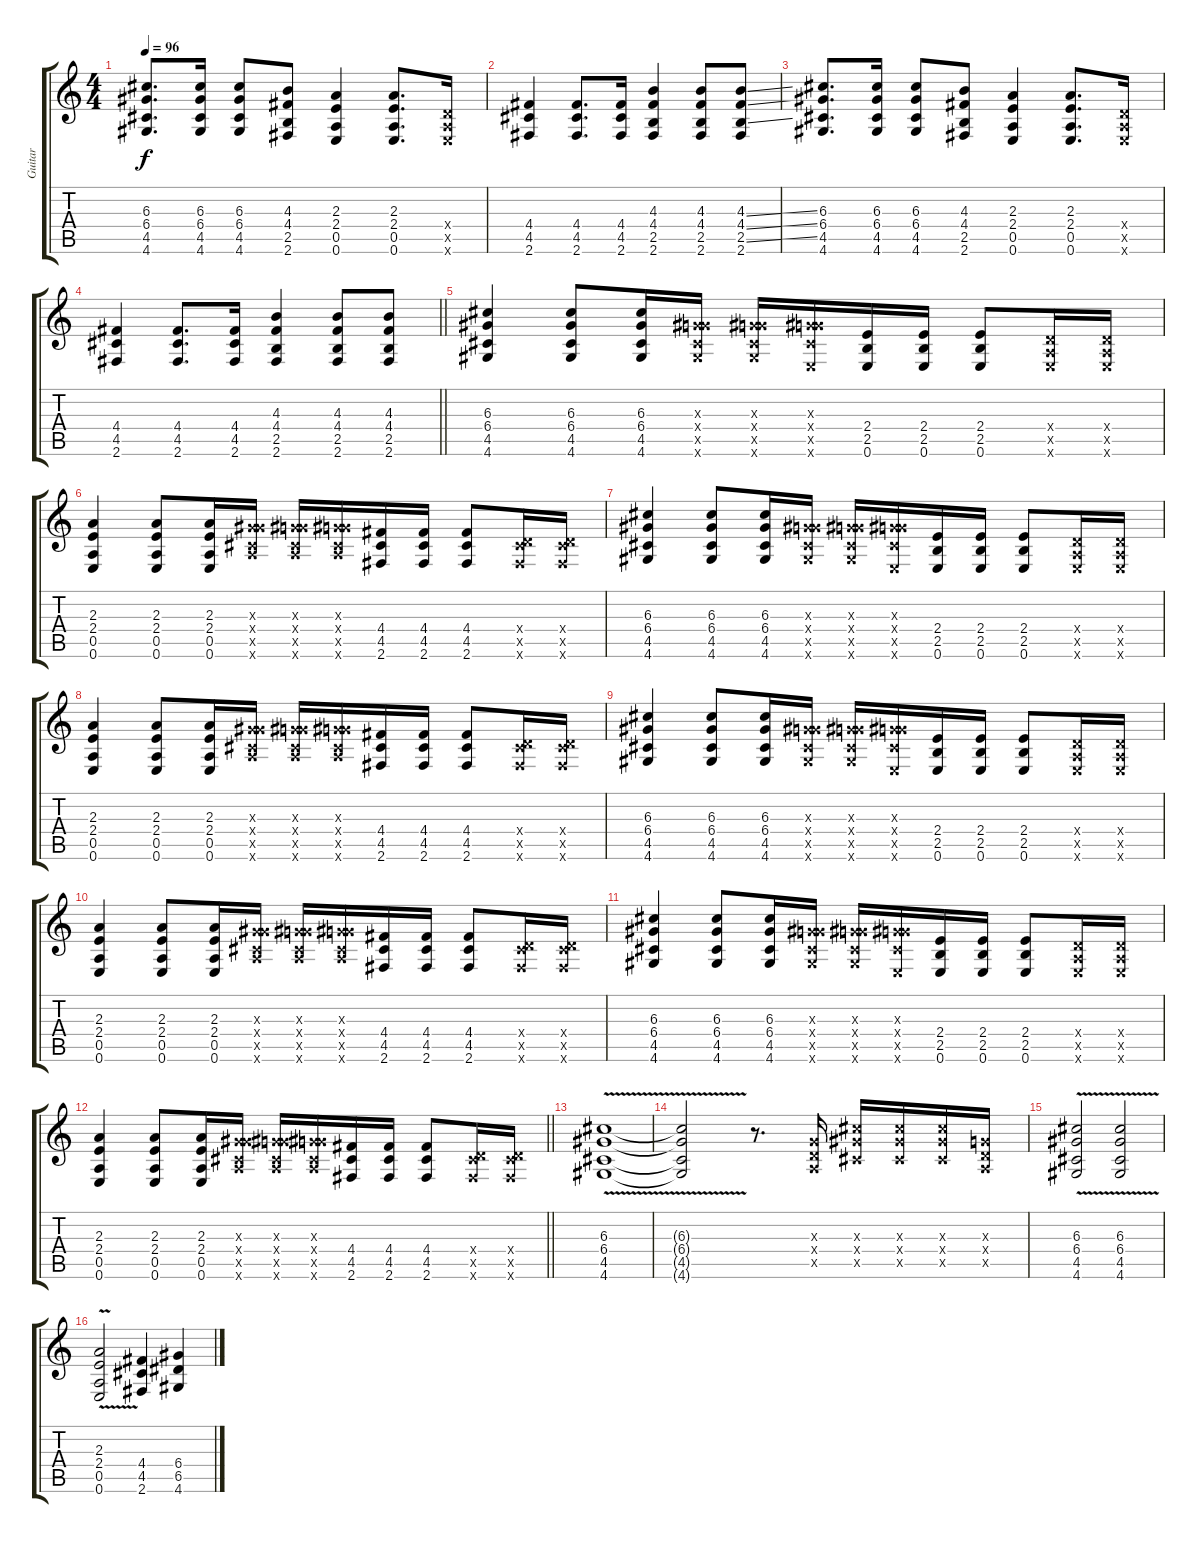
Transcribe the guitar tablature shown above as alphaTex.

\track ("Guitar" "Guitar") {instrument distortionguitar}
\staff {score tabs}
\tuning (E4 B3 G3 D3 A2 E2) {hide}
\ts (4 4)
\tempo 96
\clef g2
\ks c
(6.3 6.4 4.5 4.6).8{d dy f} (6.3 6.4 4.5 4.6).16 (6.3 6.4 4.5 4.6).8 (4.3 4.4 2.5 2.6).8 (2.3 2.4 0.5 0.6).4 (2.3 2.4 0.5 0.6).8{d} (0.4{x} 0.5{x} 0.6{x}).16 |
(4.4 4.5 2.6).4 (4.4 4.5 2.6).8{d} (4.4 4.5 2.6).16 (4.3 4.4 2.5 2.6).4 (4.3 4.4 2.5 2.6).8 (4.3{ss} 4.4{ss} 2.5{ss} 2.6).8 |
(6.3 6.4 4.5 4.6).8{d} (6.3 6.4 4.5 4.6).16 (6.3 6.4 4.5 4.6).8 (4.3 4.4 2.5 2.6).8 (2.3 2.4 0.5 0.6).4 (2.3 2.4 0.5 0.6).8{d} (0.4{x} 0.5{x} 0.6{x}).16 |
\barLineRight lightlight
(4.4 4.5 2.6).4 (4.4 4.5 2.6).8{d} (4.4 4.5 2.6).16 (4.3 4.4 2.5 2.6).4 (4.3 4.4 2.5 2.6).8 (4.3 4.4 2.5 2.6).8 |
(6.3 6.4 4.5 4.6).4 (6.3 6.4 4.5 4.6).8 (6.3 6.4 4.5 4.6).16 (0.3{x} 6.4{x} 4.5{x} 4.6{x}).16 (0.3{x} 6.4{x} 4.5{x} 4.6{x}).16 (0.3{x} 6.4{x} 4.5{x} 0.6{x}).16 (2.4 2.5 0.6).16 (2.4 2.5 0.6).16 (2.4 2.5 0.6).8 (0.4{x} 0.5{x} 0.6{x}).16 (0.4{x} 0.5{x} 0.6{x}).16 |
(2.3 2.4 0.5 0.6).4 (2.3 2.4 0.5 0.6).8 (2.3 2.4 0.5 0.6).16 (0.3{x} 6.4{x} 4.5{x} 5.6{x}).16 (0.3{x} 6.4{x} 4.5{x} 5.6{x}).16 (0.3{x} 6.4{x} 4.5{x} 5.6{x}).16 (4.4 4.5 2.6).16 (4.4 4.5 2.6).16 (4.4 4.5 2.6).8 (0.4{x} 4.5{x} 2.6{x}).16 (0.4{x} 4.5{x} 2.6{x}).16 |
(6.3 6.4 4.5 4.6).4 (6.3 6.4 4.5 4.6).8 (6.3 6.4 4.5 4.6).16 (0.3{x} 6.4{x} 4.5{x} 4.6{x}).16 (0.3{x} 6.4{x} 4.5{x} 4.6{x}).16 (0.3{x} 6.4{x} 4.5{x} 0.6{x}).16 (2.4 2.5 0.6).16 (2.4 2.5 0.6).16 (2.4 2.5 0.6).8 (0.4{x} 0.5{x} 0.6{x}).16 (0.4{x} 0.5{x} 0.6{x}).16 |
(2.3 2.4 0.5 0.6).4 (2.3 2.4 0.5 0.6).8 (2.3 2.4 0.5 0.6).16 (0.3{x} 6.4{x} 4.5{x} 5.6{x}).16 (0.3{x} 6.4{x} 4.5{x} 5.6{x}).16 (0.3{x} 6.4{x} 4.5{x} 5.6{x}).16 (4.4 4.5 2.6).16 (4.4 4.5 2.6).16 (4.4 4.5 2.6).8 (0.4{x} 4.5{x} 2.6{x}).16 (0.4{x} 4.5{x} 2.6{x}).16 |
(6.3 6.4 4.5 4.6).4 (6.3 6.4 4.5 4.6).8 (6.3 6.4 4.5 4.6).16 (0.3{x} 6.4{x} 4.5{x} 4.6{x}).16 (0.3{x} 6.4{x} 4.5{x} 4.6{x}).16 (0.3{x} 6.4{x} 4.5{x} 0.6{x}).16 (2.4 2.5 0.6).16 (2.4 2.5 0.6).16 (2.4 2.5 0.6).8 (0.4{x} 0.5{x} 0.6{x}).16 (0.4{x} 0.5{x} 0.6{x}).16 |
(2.3 2.4 0.5 0.6).4 (2.3 2.4 0.5 0.6).8 (2.3 2.4 0.5 0.6).16 (0.3{x} 6.4{x} 4.5{x} 5.6{x}).16 (0.3{x} 6.4{x} 4.5{x} 5.6{x}).16 (0.3{x} 6.4{x} 4.5{x} 5.6{x}).16 (4.4 4.5 2.6).16 (4.4 4.5 2.6).16 (4.4 4.5 2.6).8 (0.4{x} 4.5{x} 2.6{x}).16 (0.4{x} 4.5{x} 2.6{x}).16 |
(6.3 6.4 4.5 4.6).4 (6.3 6.4 4.5 4.6).8 (6.3 6.4 4.5 4.6).16 (0.3{x} 6.4{x} 4.5{x} 4.6{x}).16 (0.3{x} 6.4{x} 4.5{x} 4.6{x}).16 (0.3{x} 6.4{x} 4.5{x} 0.6{x}).16 (2.4 2.5 0.6).16 (2.4 2.5 0.6).16 (2.4 2.5 0.6).8 (0.4{x} 0.5{x} 0.6{x}).16 (0.4{x} 0.5{x} 0.6{x}).16 |
\barLineRight lightlight
(2.3 2.4 0.5 0.6).4 (2.3 2.4 0.5 0.6).8 (2.3 2.4 0.5 0.6).16 (0.3{x} 6.4{x} 4.5{x} 5.6{x}).16 (0.3{x} 6.4{x} 4.5{x} 5.6{x}).16 (0.3{x} 6.4{x} 4.5{x} 5.6{x}).16 (4.4 4.5 2.6).16 (4.4 4.5 2.6).16 (4.4 4.5 2.6).8 (0.4{x} 4.5{x} 2.6{x}).16 (0.4{x} 4.5{x} 2.6{x}).16 |
(6.3{v} 6.4{v} 4.5{v} 4.6{v}).1 |
(6.3{t} 6.4{t} 4.5{t} 4.6{t}).2 r.8{d} (0.3{x} 0.4{x} 0.5{x}).16 (6.3{x} 6.4{x} 4.5{x}).16 (6.3{x} 6.4{x} 4.5{x}).16 (6.3{x} 6.4{x} 4.5{x}).16 (0.3{x} 0.4{x} 0.5{x}).16 |
(6.3{v} 6.4{v} 4.5{v} 4.6{v}).2 (6.3{v} 6.4{v} 4.5{v} 4.6{v}).2 |
(2.3{v} 2.4{v} 0.5{v} 0.6).2 (4.4 4.5 2.6).4 (6.4 6.5 4.6).4
